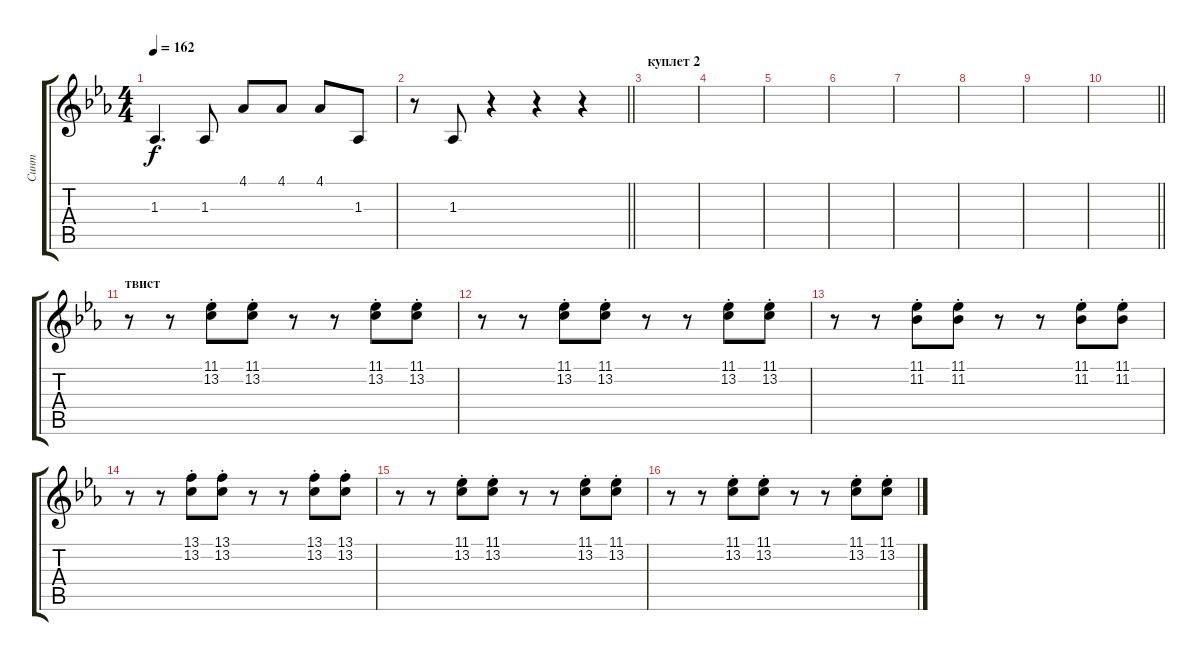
\track ("Синт" "Синт") {instrument acousticgrandpiano}
\staff {score tabs}
\tuning (E4 B3 G3 D3 A2 E2) {hide}
\ts (4 4)
\tempo 162
\clef g2
\ks cminor
1.3.4{d dy f} 1.3.8 4.1.8 4.1.8 4.1.8 1.3.8 |
\barLineRight lightlight
r.8 1.3.8 r.4 r.4 r.4 |
\section ("" "куплет 2")
|
|
|
|
|
|
|
\barLineRight lightlight
|
\section ("" "твист")
r.8{instrument drawbarorgan} r.8 (11.1{st} 13.2{st}).8 (11.1{st} 13.2{st}).8 r.8 r.8 (11.1{st} 13.2{st}).8 (11.1{st} 13.2{st}).8 |
r.8{instrument drawbarorgan} r.8 (11.1{st} 13.2{st}).8 (11.1{st} 13.2{st}).8 r.8 r.8 (11.1{st} 13.2{st}).8 (11.1{st} 13.2{st}).8 |
r.8{instrument drawbarorgan} r.8 (11.1{st} 11.2{st}).8 (11.1{st} 11.2{st}).8 r.8 r.8 (11.1{st} 11.2{st}).8 (11.1{st} 11.2{st}).8 |
r.8{instrument drawbarorgan} r.8 (13.1{st} 13.2{st}).8 (13.1{st} 13.2{st}).8 r.8 r.8 (13.1{st} 13.2{st}).8 (13.1{st} 13.2{st}).8 |
r.8{instrument drawbarorgan} r.8 (11.1{st} 13.2{st}).8 (11.1{st} 13.2{st}).8 r.8 r.8 (11.1{st} 13.2{st}).8 (11.1{st} 13.2{st}).8 |
r.8{instrument drawbarorgan} r.8 (11.1{st} 13.2{st}).8 (11.1{st} 13.2{st}).8 r.8 r.8 (11.1{st} 13.2{st}).8 (11.1{st} 13.2{st}).8
